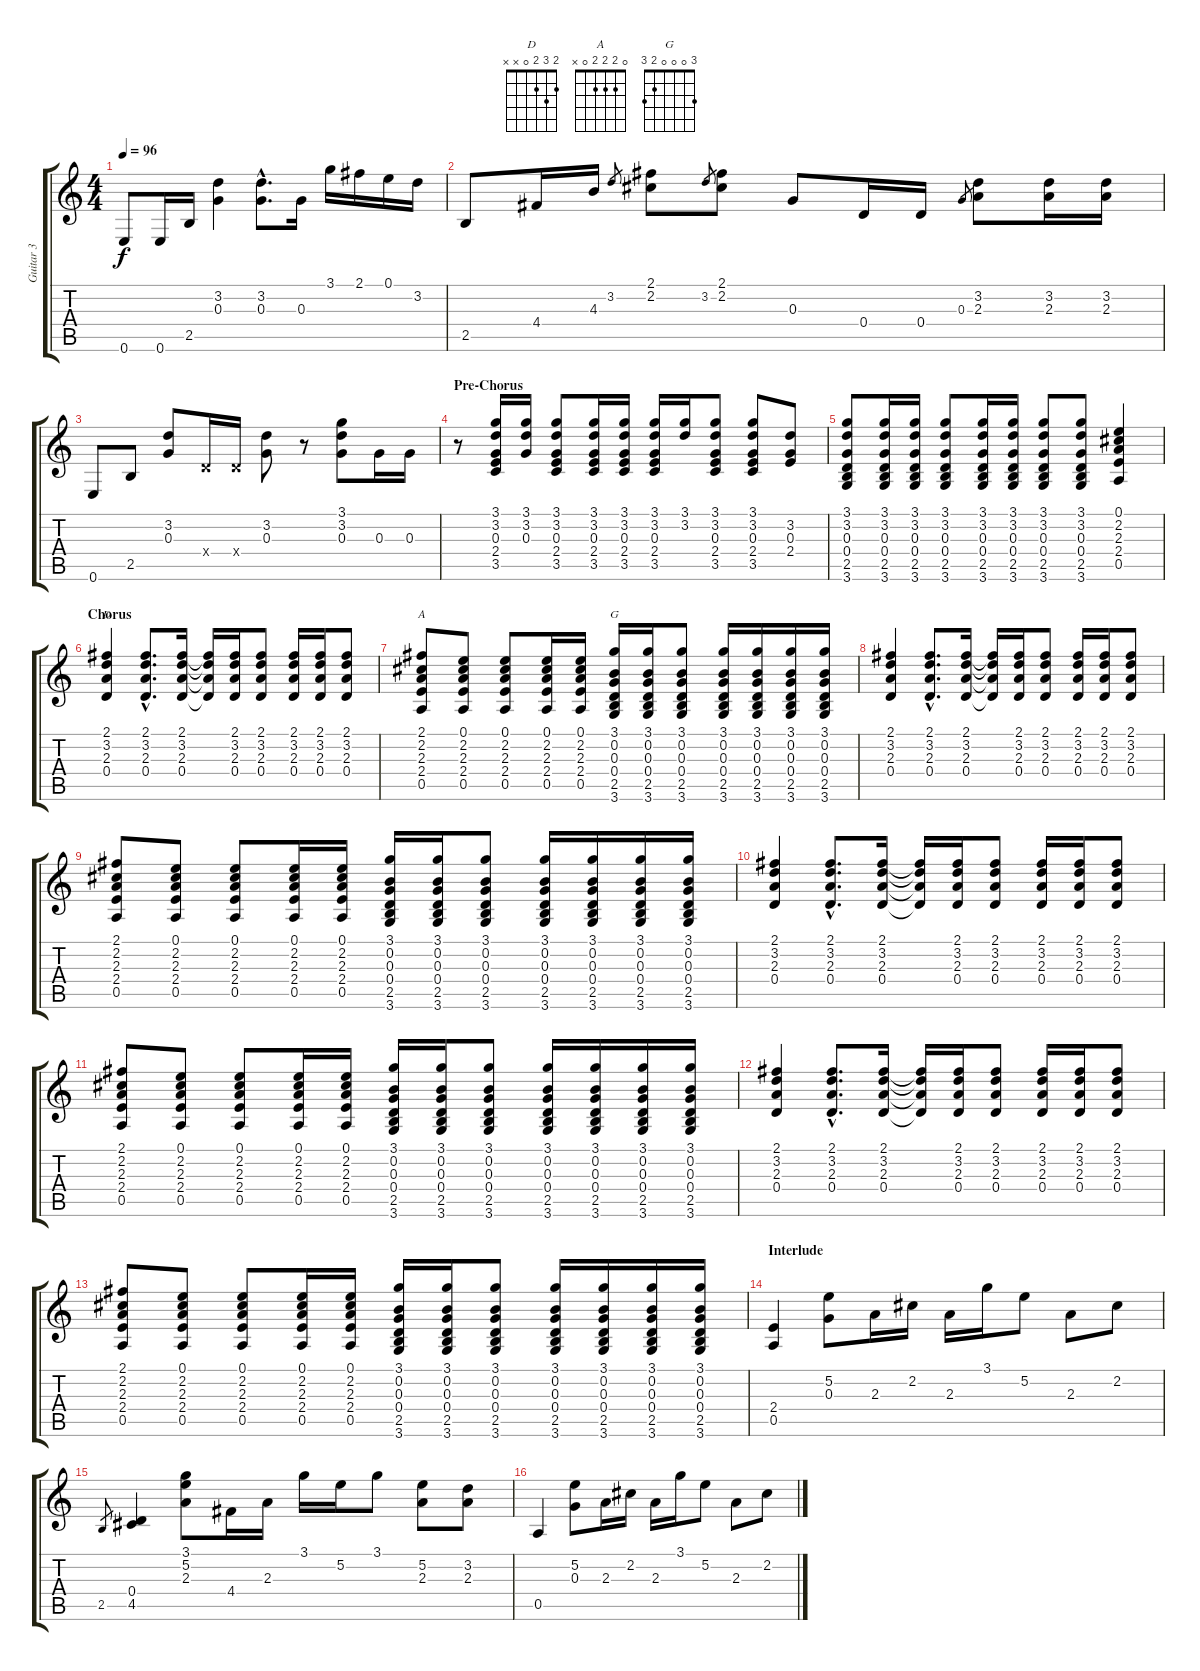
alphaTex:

\track ("Guitar 3" "Guitar 3") {instrument acousticguitarnylon}
\staff {score tabs}
\tuning (E4 B3 G3 D3 A2 E2) {hide}
\chord ("D" 2 3 2 0 x x)
\chord ("A" 0 2 2 2 0 x)
\chord ("G" 3 0 0 0 2 3)
\ts (4 4)
\tempo 96
\clef g2
\ks c
0.6.8{dy f} 0.6.16 2.5.16 (3.2 0.3).4 (3.2{hac} 0.3{hac}).8{d} 0.3.16 3.1.16 2.1.16 0.1.16 3.2.16 |
2.5.8 4.4.16 4.3.16 3.2.8{gr} (2.1 2.2).8 3.2.8{gr} (2.1 2.2).8 0.3.8 0.4.16 0.4.16 0.3.8{gr} (3.2 2.3).8 (3.2 2.3).16 (3.2 2.3).16 |
0.6.8 2.5.8 (3.2 0.3).8 0.4{x}.16 0.4{x}.16 (3.2 0.3).8 r.8 (3.1 3.2 0.3).8 0.3.16 0.3.16 |
\section ("" "Pre-Chorus")
r.8 (3.1 3.2 0.3 2.4 3.5).16 (3.1 3.2 0.3).16 (3.1 3.2 0.3 2.4 3.5).8 (3.1 3.2 0.3 2.4 3.5).16 (3.1 3.2 0.3 2.4 3.5).16 (3.1 3.2 0.3 2.4 3.5).16 (3.1 3.2).16 (3.1 3.2 0.3 2.4 3.5).8 (3.1 3.2 0.3 2.4 3.5).8 (3.2 0.3 2.4).8 |
(3.1 3.2 0.3 0.4 2.5 3.6).8 (3.1 3.2 0.3 0.4 2.5 3.6).16 (3.1 3.2 0.3 0.4 2.5 3.6).16 (3.1 3.2 0.3 0.4 2.5 3.6).8 (3.1 3.2 0.3 0.4 2.5 3.6).16 (3.1 3.2 0.3 0.4 2.5 3.6).16 (3.1 3.2 0.3 0.4 2.5 3.6).8 (3.1 3.2 0.3 0.4 2.5 3.6).8 (0.1 2.2 2.3 2.4 0.5).4 |
\section ("" "Chorus")
(2.1 3.2 2.3 0.4).4{ch "D"} (2.1{hac} 3.2{hac} 2.3{hac} 0.4{hac}).8{d} (2.1 3.2 2.3 0.4).16 (2.1{t} 3.2{t} 2.3{t} 0.4{t}).16 (2.1 3.2 2.3 0.4).16 (2.1 3.2 2.3 0.4).8 (2.1 3.2 2.3 0.4).16 (2.1 3.2 2.3 0.4).16 (2.1 3.2 2.3 0.4).8 |
(2.1 2.2 2.3 2.4 0.5).8{ch "A"} (0.1 2.2 2.3 2.4 0.5).8 (0.1 2.2 2.3 2.4 0.5).8 (0.1 2.2 2.3 2.4 0.5).16 (0.1 2.2 2.3 2.4 0.5).16 (3.1 0.2 0.3 0.4 2.5 3.6).16{ch "G"} (3.1 0.2 0.3 0.4 2.5 3.6).16 (3.1 0.2 0.3 0.4 2.5 3.6).8 (3.1 0.2 0.3 0.4 2.5 3.6).16 (3.1 0.2 0.3 0.4 2.5 3.6).16 (3.1 0.2 0.3 0.4 2.5 3.6).16 (3.1 0.2 0.3 0.4 2.5 3.6).16 |
(2.1 3.2 2.3 0.4).4 (2.1{hac} 3.2{hac} 2.3{hac} 0.4{hac}).8{d} (2.1 3.2 2.3 0.4).16 (2.1{t} 3.2{t} 2.3{t} 0.4{t}).16 (2.1 3.2 2.3 0.4).16 (2.1 3.2 2.3 0.4).8 (2.1 3.2 2.3 0.4).16 (2.1 3.2 2.3 0.4).16 (2.1 3.2 2.3 0.4).8 |
(2.1 2.2 2.3 2.4 0.5).8 (0.1 2.2 2.3 2.4 0.5).8 (0.1 2.2 2.3 2.4 0.5).8 (0.1 2.2 2.3 2.4 0.5).16 (0.1 2.2 2.3 2.4 0.5).16 (3.1 0.2 0.3 0.4 2.5 3.6).16 (3.1 0.2 0.3 0.4 2.5 3.6).16 (3.1 0.2 0.3 0.4 2.5 3.6).8 (3.1 0.2 0.3 0.4 2.5 3.6).16 (3.1 0.2 0.3 0.4 2.5 3.6).16 (3.1 0.2 0.3 0.4 2.5 3.6).16 (3.1 0.2 0.3 0.4 2.5 3.6).16 |
(2.1 3.2 2.3 0.4).4 (2.1{hac} 3.2{hac} 2.3{hac} 0.4{hac}).8{d} (2.1 3.2 2.3 0.4).16 (2.1{t} 3.2{t} 2.3{t} 0.4{t}).16 (2.1 3.2 2.3 0.4).16 (2.1 3.2 2.3 0.4).8 (2.1 3.2 2.3 0.4).16 (2.1 3.2 2.3 0.4).16 (2.1 3.2 2.3 0.4).8 |
(2.1 2.2 2.3 2.4 0.5).8 (0.1 2.2 2.3 2.4 0.5).8 (0.1 2.2 2.3 2.4 0.5).8 (0.1 2.2 2.3 2.4 0.5).16 (0.1 2.2 2.3 2.4 0.5).16 (3.1 0.2 0.3 0.4 2.5 3.6).16 (3.1 0.2 0.3 0.4 2.5 3.6).16 (3.1 0.2 0.3 0.4 2.5 3.6).8 (3.1 0.2 0.3 0.4 2.5 3.6).16 (3.1 0.2 0.3 0.4 2.5 3.6).16 (3.1 0.2 0.3 0.4 2.5 3.6).16 (3.1 0.2 0.3 0.4 2.5 3.6).16 |
(2.1 3.2 2.3 0.4).4 (2.1{hac} 3.2{hac} 2.3{hac} 0.4{hac}).8{d} (2.1 3.2 2.3 0.4).16 (2.1{t} 3.2{t} 2.3{t} 0.4{t}).16 (2.1 3.2 2.3 0.4).16 (2.1 3.2 2.3 0.4).8 (2.1 3.2 2.3 0.4).16 (2.1 3.2 2.3 0.4).16 (2.1 3.2 2.3 0.4).8 |
(2.1 2.2 2.3 2.4 0.5).8 (0.1 2.2 2.3 2.4 0.5).8 (0.1 2.2 2.3 2.4 0.5).8 (0.1 2.2 2.3 2.4 0.5).16 (0.1 2.2 2.3 2.4 0.5).16 (3.1 0.2 0.3 0.4 2.5 3.6).16 (3.1 0.2 0.3 0.4 2.5 3.6).16 (3.1 0.2 0.3 0.4 2.5 3.6).8 (3.1 0.2 0.3 0.4 2.5 3.6).16 (3.1 0.2 0.3 0.4 2.5 3.6).16 (3.1 0.2 0.3 0.4 2.5 3.6).16 (3.1 0.2 0.3 0.4 2.5 3.6).16 |
\section ("" "Interlude")
(2.4 0.5).4 (5.2 0.3).8 2.3.16 2.2.16 2.3.16 3.1.16 5.2.8 2.3.8 2.2.8 |
2.5.8{gr} (0.4 4.5).4 (3.1 5.2 2.3).8 4.4.16 2.3.16 3.1.16 5.2.16 3.1.8 (5.2 2.3).8 (3.2 2.3).8 |
0.5.4 (5.2 0.3).8 2.3.16 2.2.16 2.3.16 3.1.16 5.2.8 2.3.8 2.2.8
